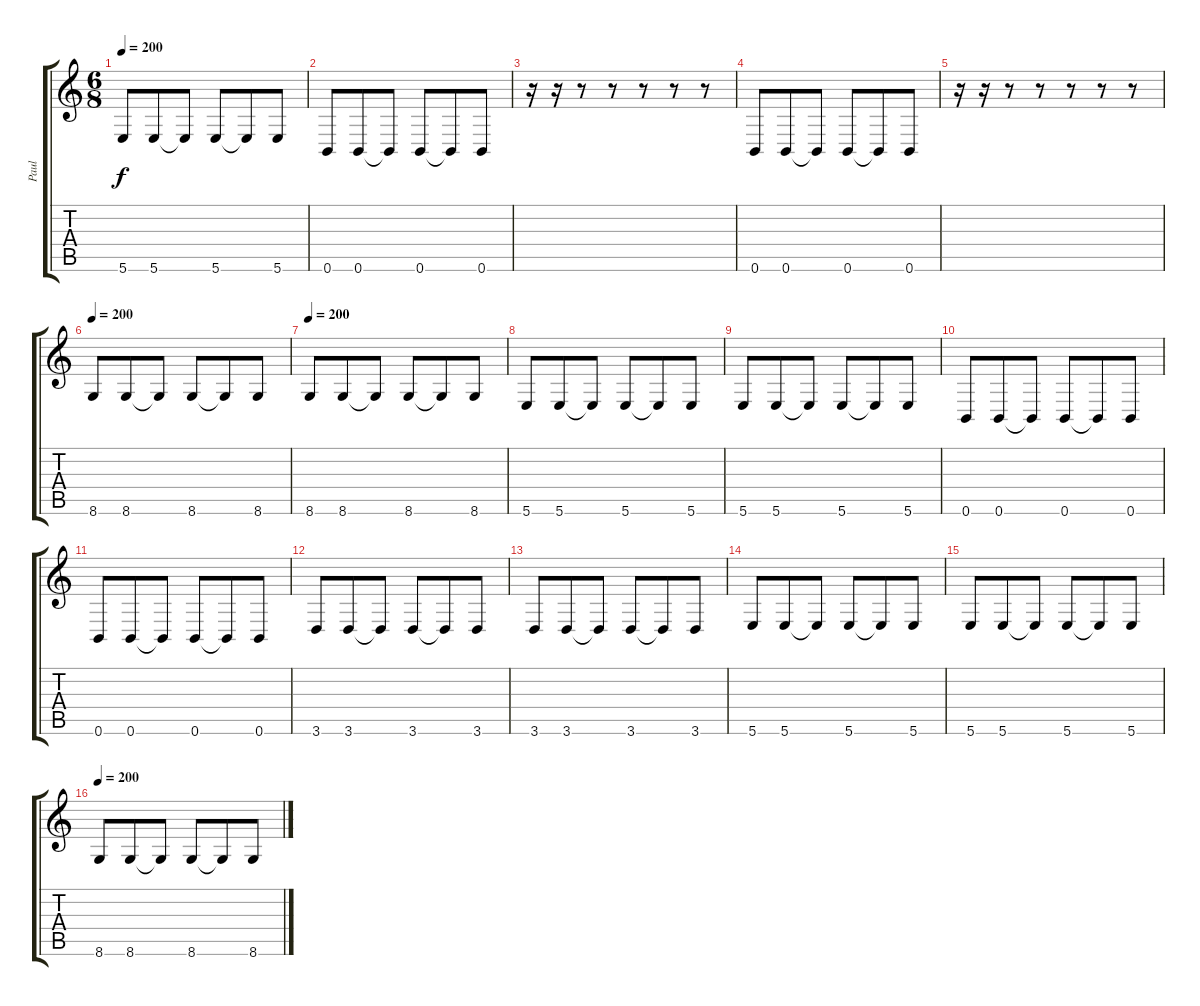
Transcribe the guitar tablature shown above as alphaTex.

\track ("Paul" "Paul") {instrument electricbassfinger}
\staff {score tabs}
\tuning (Db4 Ab3 E3 B2 Gb2 B1) {hide}
\ts (6 8)
\tempo 200
\clef g2
\ks c
5.6.8{dy f} 5.6.8 5.6{t}.8 5.6.8 5.6{t}.8 5.6.8 |
0.6.8 0.6.8 0.6{t}.8 0.6.8 0.6{t}.8 0.6.8 |
r.16 r.16 r.8 r.8 r.8 r.8 r.8 |
0.6.8 0.6.8 0.6{t}.8 0.6.8 0.6{t}.8 0.6.8 |
r.16 r.16 r.8 r.8 r.8 r.8 r.8 |
\tempo 200
8.6.8 8.6.8 8.6{t}.8 8.6.8 8.6{t}.8 8.6.8 |
\tempo 200
8.6.8 8.6.8 8.6{t}.8 8.6.8 8.6{t}.8 8.6.8 |
5.6.8 5.6.8 5.6{t}.8 5.6.8 5.6{t}.8 5.6.8 |
5.6.8 5.6.8 5.6{t}.8 5.6.8 5.6{t}.8 5.6.8 |
0.6.8 0.6.8 0.6{t}.8 0.6.8 0.6{t}.8 0.6.8 |
0.6.8 0.6.8 0.6{t}.8 0.6.8 0.6{t}.8 0.6.8 |
3.6.8 3.6.8 3.6{t}.8 3.6.8 3.6{t}.8 3.6.8 |
3.6.8 3.6.8 3.6{t}.8 3.6.8 3.6{t}.8 3.6.8 |
5.6.8 5.6.8 5.6{t}.8 5.6.8 5.6{t}.8 5.6.8 |
5.6.8 5.6.8 5.6{t}.8 5.6.8 5.6{t}.8 5.6.8 |
\tempo 200
8.6.8 8.6.8 8.6{t}.8 8.6.8 8.6{t}.8 8.6.8
